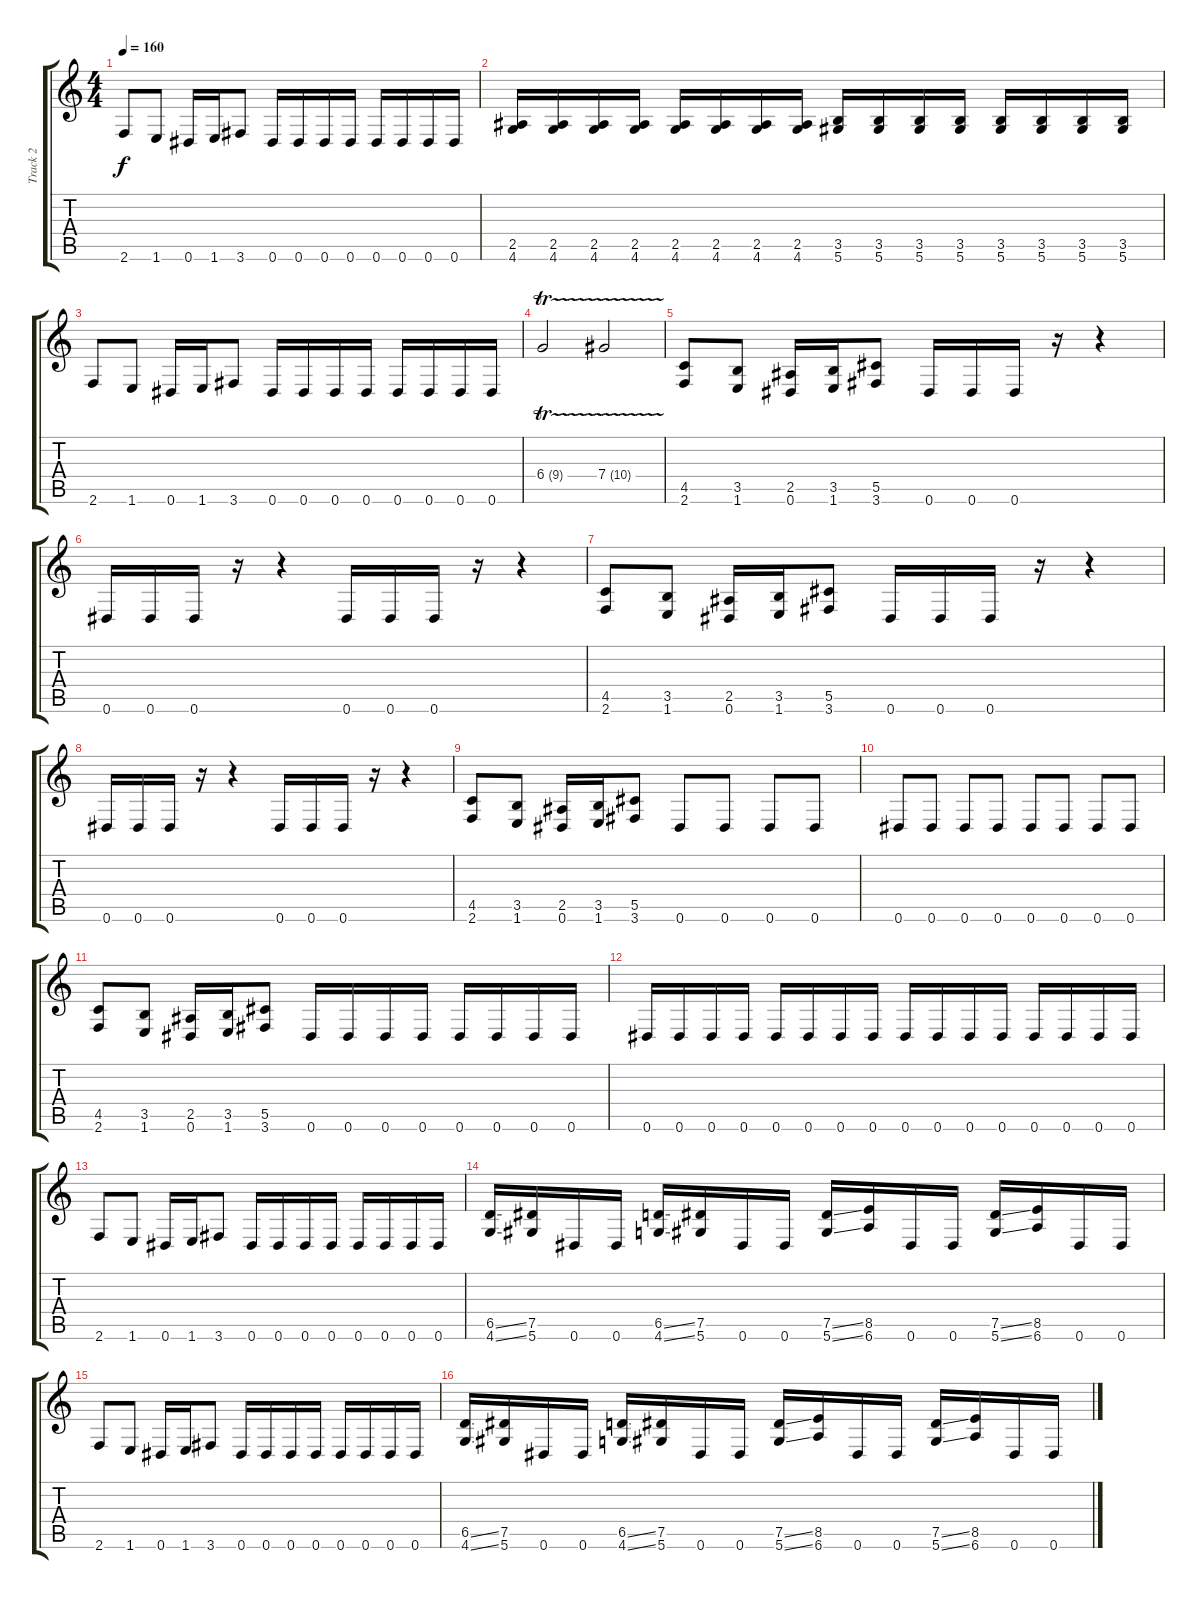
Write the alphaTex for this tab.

\track ("Track 2" "Track 2") {instrument distortionguitar}
\staff {score tabs}
\tuning (Eb4 Bb3 Gb3 Db3 Ab2 Eb2) {hide}
\ts (4 4)
\tempo 160
\clef g2
\ks c
2.6.8{dy f} 1.6.8 0.6.16 1.6.16 3.6.8 0.6.16 0.6.16 0.6.16 0.6.16 0.6.16 0.6.16 0.6.16 0.6.16 |
(2.5 4.6).16 (2.5 4.6).16 (2.5 4.6).16 (2.5 4.6).16 (2.5 4.6).16 (2.5 4.6).16 (2.5 4.6).16 (2.5 4.6).16 (3.5 5.6).16 (3.5 5.6).16 (3.5 5.6).16 (3.5 5.6).16 (3.5 5.6).16 (3.5 5.6).16 (3.5 5.6).16 (3.5 5.6).16 |
2.6.8 1.6.8 0.6.16 1.6.16 3.6.8 0.6.16 0.6.16 0.6.16 0.6.16 0.6.16 0.6.16 0.6.16 0.6.16 |
6.4{tr (9 32)}.2 7.4{tr (10 32)}.2 |
(4.5 2.6).8 (3.5 1.6).8 (2.5 0.6).16 (3.5 1.6).16 (5.5 3.6).8 0.6.16 0.6.16 0.6.16 r.16 r.4 |
0.6.16 0.6.16 0.6.16 r.16 r.4 0.6.16 0.6.16 0.6.16 r.16 r.4 |
(4.5 2.6).8 (3.5 1.6).8 (2.5 0.6).16 (3.5 1.6).16 (5.5 3.6).8 0.6.16 0.6.16 0.6.16 r.16 r.4 |
0.6.16 0.6.16 0.6.16 r.16 r.4 0.6.16 0.6.16 0.6.16 r.16 r.4 |
(4.5 2.6).8 (3.5 1.6).8 (2.5 0.6).16 (3.5 1.6).16 (5.5 3.6).8 0.6.8 0.6.8 0.6.8 0.6.8 |
0.6.8 0.6.8 0.6.8 0.6.8 0.6.8 0.6.8 0.6.8 0.6.8 |
(4.5 2.6).8 (3.5 1.6).8 (2.5 0.6).16 (3.5 1.6).16 (5.5 3.6).8 0.6.16 0.6.16 0.6.16 0.6.16 0.6.16 0.6.16 0.6.16 0.6.16 |
0.6.16 0.6.16 0.6.16 0.6.16 0.6.16 0.6.16 0.6.16 0.6.16 0.6.16 0.6.16 0.6.16 0.6.16 0.6.16 0.6.16 0.6.16 0.6.16 |
2.6.8 1.6.8 0.6.16 1.6.16 3.6.8 0.6.16 0.6.16 0.6.16 0.6.16 0.6.16 0.6.16 0.6.16 0.6.16 |
(6.5{ss} 4.6{ss}).16 (7.5 5.6).16 0.6.16 0.6.16 (6.5{ss} 4.6{ss}).16 (7.5 5.6).16 0.6.16 0.6.16 (7.5{ss} 5.6{ss}).16 (8.5 6.6).16 0.6.16 0.6.16 (7.5{ss} 5.6{ss}).16 (8.5 6.6).16 0.6.16 0.6.16 |
2.6.8 1.6.8 0.6.16 1.6.16 3.6.8 0.6.16 0.6.16 0.6.16 0.6.16 0.6.16 0.6.16 0.6.16 0.6.16 |
(6.5{ss} 4.6{ss}).16 (7.5 5.6).16 0.6.16 0.6.16 (6.5{ss} 4.6{ss}).16 (7.5 5.6).16 0.6.16 0.6.16 (7.5{ss} 5.6{ss}).16 (8.5 6.6).16 0.6.16 0.6.16 (7.5{ss} 5.6{ss}).16 (8.5 6.6).16 0.6.16 0.6.16
